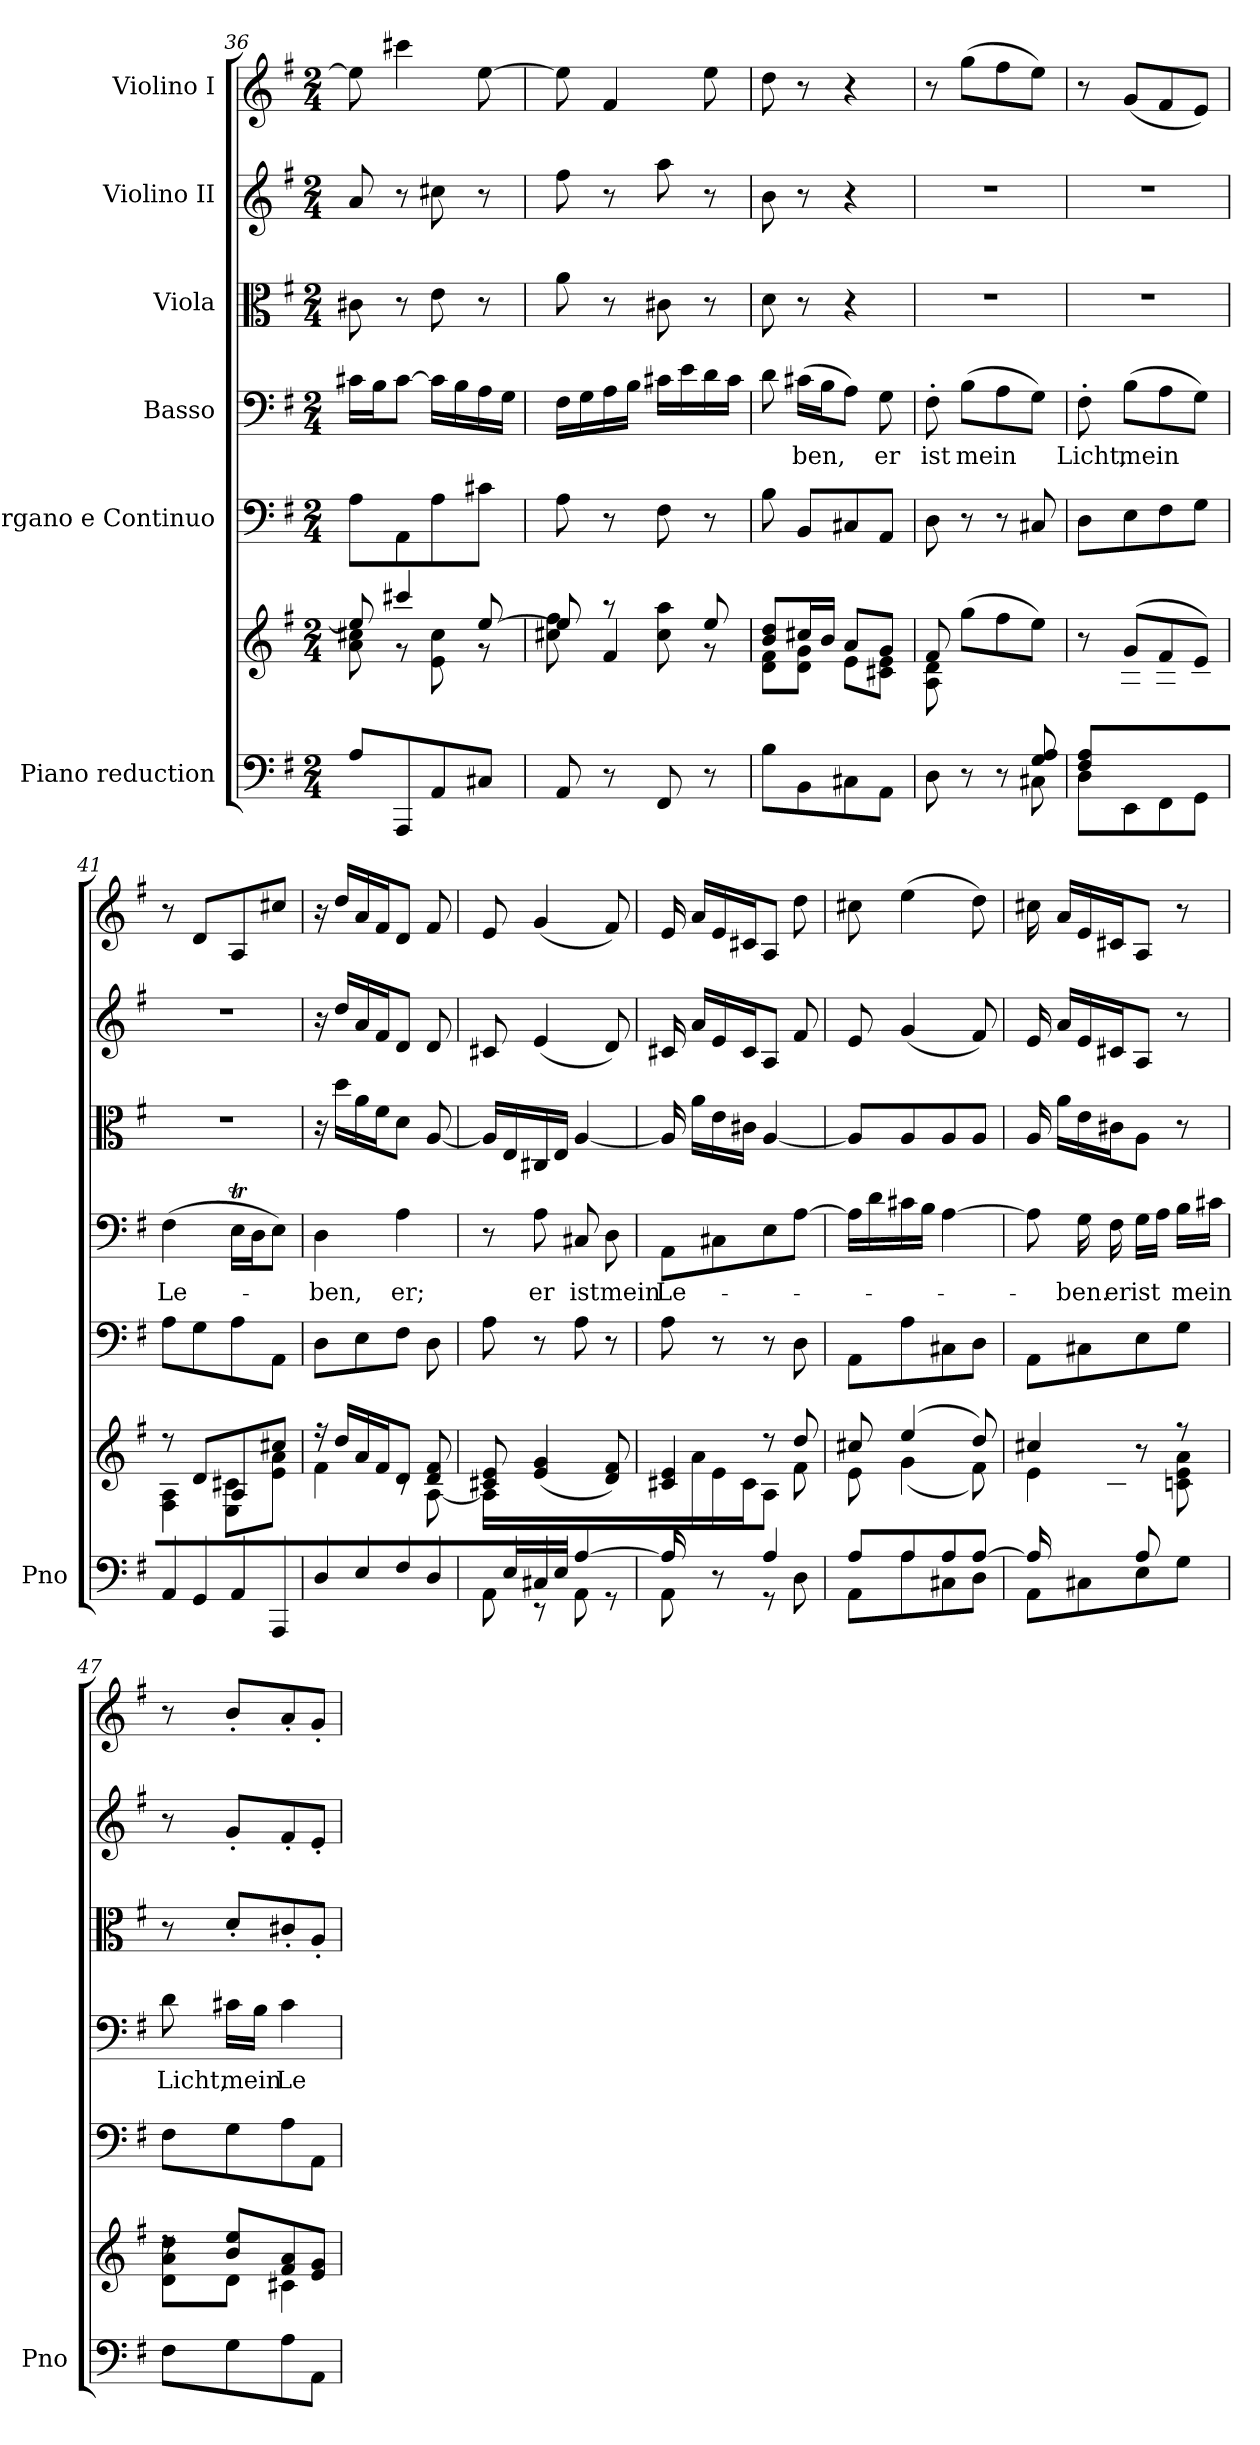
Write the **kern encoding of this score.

**kern	**kern	**kern	**kern	**text	**kern	**kern	**kern
*part6	*part6	*part5	*part4	*part4	*part3	*part2	*part1
*staff7	*staff6	*staff5	*staff4	*staff4	*staff3	*staff2	*staff1
*I"Piano reduction	*	*I"Organo e Continuo	*I"Basso	*	*I"Viola	*I"Violino II	*I"Violino I
*I'Pno	*	*	*	*	*	*	*
*clefF4	*clefG2	*clefF4	*clefF4	*	*clefC3	*clefG2	*clefG2
*k[f#]	*k[f#]	*k[f#]	*k[f#]	*	*k[f#]	*k[f#]	*k[f#]
*M2/4	*M2/4	*M2/4	*M2/4	*	*M2/4	*M2/4	*M2/4
=36	=36	=36	=36	=36	=36	=36	=36
*	*^	*	*	*	*	*	*
8A/L	8ee/]	8a\ 8cc#X\	8A\L	16c#X\LL	.	8c#X\	8a/	8ee\]
.	.	.	.	16B\J	.	.	.	.
8AAA/	4ccc#X/	8r	8AA\	[8c#\J	.	8r	8r	4ccc#X\
8AA/	.	8e\ 8cc#\	8A\	16c#\LL]	.	8e\	8cc#X\	.
.	.	.	.	16B\	.	.	.	.
8C#X/J	[8ee/	8r	8c#X\J	16A\	.	8r	8r	[8ee\
.	.	.	.	16G\JJ	.	.	.	.
=37	=37	=37	=37	=37	=37	=37	=37	=37
8AA/	8ee/]	8cc#X\ 8ff#\	8A\	16F#\LL	.	8a\	8ff#\	8ee\]
.	.	.	.	16G\	.	.	.	.
8r	4f#/	8raa	8r	16A\	.	8r	8r	4f#/
.	.	.	.	16B\JJ	.	.	.	.
8FF#/	.	8cc#\ 8aa\	8F#\	16c#X\LL	.	8c#X\	8aa\	.
.	.	.	.	16e\	.	.	.	.
8r	8ee/	8r	8r	16d\	.	8r	8r	8ee\
.	.	.	.	16c#\JJ	.	.	.	.
=38	=38	=38	=38	=38	=38	=38	=38	=38
8B\L	8b/ 8dd/L	8d\ 8f#\L	8B\	8d\	.	8d\	8b\	8dd\
!	!	!	!	!	!LO:LY:b	!	!	!
8BB\	16cc#X/L	8d\ 8g\J	8BB/L	(>16c#X\LL	-ben,	8r	8r	8r
.	16b/JJ	.	.	16B\J	.	.	.	.
8C#X\	8a/L	8e\L	8C#X/	8A\J)	.	4r	4r	4r
!	!	!	!	!	!LO:LY:b	!	!	!
8AA\J	8g/J	8c#X\ 8e\J	8AA/J	8G\	er	.	.	.
=39	=39	=39	=39	=39	=39	=39	=39	=39
*^	*	*	*	*	*	*	*	*
!	!	!	!	!	!	!LO:LY:b	!	!	!
8ryy	8D\	8f#/	8A\ 8d\	8D\	8F#'\	ist	2r	2r	8r
!	!	!	!	!	!	!LO:LY:b	!	!	!
8r	8ryy	(>8gg\L	4.ryy	8r	(>8B\L	mein	.	.	(>8gg\L
8r	8ryy	8ff#\	.	8r	8A\	.	.	.	8ff#\
8G/ 8A/	8C#X\	8ee\J)	.	8C#X/	8G\J)	.	.	.	8ee\J)
!!LO:LB:g=z
=40	=40	=40	=40	=40	=40	=40	=40	=40	=40
!	!	!	!	!	!	!LO:LY:b	!	!	!
8F#/ 8A/L	8D\L	8r	8ryy	8D\L	8F#'\	Licht,	2r	2r	8r
!	!	!	!	!	!	!LO:LY:b	!	!	!
4.ryy	8EE\	(>8g/L	8G\ 8c#X\	8E\	(>8B\L	mein	.	.	(<8g/L
.	8FF#\	8f#/	8A\ 8d\	8F#\	8A\	.	.	.	8f#/
.	8GG\J	8e/J)	8B\ 8e\J	8G\J	8G\J)	.	.	.	8e/J)
=41	=41	=41	=41	=41	=41	=41	=41	=41	=41
!	!	!	!	!	!	!LO:LY:b	!	!	!
*v	*v	*	*	*	*	*	*	*	*
8AA/L	8r	4F#\ 4A\	8A\L	(>4F#\	Le-	2r	2r	8r
8GG/	8d/L	.	8G\	.	.	.	.	8d/L
8AA/	8A/	8E\ 8c#X\L	8A\	16ET\LL	.	.	.	8A/
.	.	.	.	16D\J	.	.	.	.
8AAA/J	8cc#X/J	8e\ 8a\J	8AA\J	8E\J)	.	.	.	8cc#X/J
=42	=42	=42	=42	=42	=42	=42	=42	=42
!	!	!	!	!	!LO:LY:b	!	!	!
8D\L	16r	4f#\	8D\L	4D\	-ben,	16r	16r	16r
.	16dd/LL	.	.	.	.	16dd\LL	16dd/LL	16dd/LL
8E\	16a/	.	8E\	.	.	16a\	16a/	16a/
.	16f#/J	.	.	.	.	16f#\J	16f#/J	16f#/J
!	!	!	!	!	!LO:LY:b	!	!	!
8F#\	8d/J	8rc	8F#\J	4A\	er;	8d\J	8d/J	8d/J
8D\J	8d/ 8f#/	[8A\	8D\	.	.	[8A/	8d/	8f#/
=43	=43	=43	=43	=43	=43	=43	=43	=43
*^	*	*	*	*	*	*	*	*
16ryy	8AA\	8c#X/ 8e/	16A\LL]	8A\	8r	.	16A/LL]	8c#X/	8e/
16E/	.	.	4..ryy	.	.	.	16E/	.	.
!	!	!	!	!	!	!LO:LY:b	!	!	!
16C#X/	8r	(<4e/ 4g/	.	8r	8A\	er	16C#X/	(<4e/	(<4g/
16E/JJ	.	.	.	.	.	.	16E/JJ	.	.
!	!	!	!	!	!	!LO:LY:b	!	!	!
[4A/	8AA\	.	.	8A\	8C#X/	ist	[4A/	.	.
!	!	!	!	!	!	!LO:LY:b	!	!	!
.	8r	8d/ 8f#/)	.	8r	8D\	mein	.	8d/)	8f#/)
=44	=44	=44	=44	=44	=44	=44	=44	=44	=44
*	*^	*	*	*	*	*	*	*	*
!	!	!	!	!	!	!	!LO:LY:b	!	!	!
16A/LL]	4ryy	8AA\	4c#X/ 4e/	16ryy	8A\	8AA\L	Le-	16A/]	16c#X/	16e/
4..ryy	.	.	.	16a\	.	.	.	16a\LL	16a/LL	16a/LL
.	.	8r	.	16e\	8r	8C#X\	.	16e\	16e/	16e/
.	.	.	.	16c#\J	.	.	.	16c#X\JJ	16c#/J	16c#X/J
.	4A/	8r	8r	8A\J	8r	8E\	.	[4A/	8A/J	8A/J
.	.	8D\	8dd/	8f#\	8D\	[8A\J	.	.	8f#/	8dd\
*	*v	*v	*	*	*	*	*	*	*	*
=45	=45	=45	=45	=45	=45	=45	=45	=45	=45
8A/L	8AA\L	8cc#X/	8e\	8AA\L	16A\LL]	.	8A/L]	8e/	8cc#X\
.	.	.	.	.	16d\	.	.	.	.
8A/	8A\	(>4ee/	(<4g\	8A\	16c#X\	.	8A/	(<4g/	(>4ee\
.	.	.	.	.	16B\JJ	.	.	.	.
8A/	8C#X\	.	.	8C#X\	[4A\	.	8A/	.	.
[8A/J	8D\J	8dd/)	8f#\)	8D\J	.	.	8A/J	8f#/)	8dd\)
=46	=46	=46	=46	=46	=46	=46	=46	=46	=46
*	*	*	*^	*	*	*	*	*	*
16A/LL]	8AA\L	4cc#X/	4e\	16ryy	8AA\L	8A\]	.	16A/	16e/	16cc#X\
8.ryy	.	.	.	16a\	.	.	.	16a\LL	16a/LL	16a/LL
!	!	!	!	!	!	!	!LO:LY:b	!	!	!
.	8C#X\	.	.	16e\	8C#X\	16G\	-ben.	16e\	16e/	16e/
!	!	!	!	!	!	!	!LO:LY:b	!	!	!
.	.	.	.	16c#X\J	.	16F#\	er	16c#X\J	16c#X/J	16c#X/J
!	!	!	!	!	!	!	!LO:LY:b	!	!	!
8A/J	8E\	8r	8ryy	4ryy	8E\	16G\LL	ist	8A\J	8A/J	8A/J
.	.	.	.	.	.	16A\JJ	.	.	.	.
!	!	!	!	!	!	!	!LO:LY:b	!	!	!
8ryy	8G\J	8r	8c\ 8e\ 8a\	.	8G\J	16B\LL	mein	8r	8r	8r
.	.	.	.	.	.	16c#X\JJ	.	.	.	.
*v	*v	*	*	*	*	*	*	*	*	*
*	*	*v	*v	*	*	*	*	*	*
!!LO:PB:g=z
=47	=47	=47	=47	=47	=47	=47	=47	=47
!	!	!	!	!	!LO:LY:b	!	!	!
8F#\L	8rdd	8d\ 8a\ 8dd\L	8F#\L	8d\	Licht,	8r	8r	8r
!	!	!	!	!	!LO:LY:b	!	!	!
8G\	8b/ 8ee/L	8d\J	8G\	16c#X\LL	mein	8d'/L	8g'/L	8b'/L
.	.	.	.	16B\JJ	.	.	.	.
!	!	!	!	!	!LO:LY:b	!	!	!
8A\	8f#/ 8a/	4c#X\	8A\	4c#\	Le-	8c#X'/	8f#'/	8a'/
8AA\J	8e/ 8g/J	.	8AA\J	.	.	8A'/J	8e'/J	8g'/J
*	*v	*v	*	*	*	*	*	*
=	=	=	=	=	=	=	=
*-	*-	*-	*-	*-	*-	*-	*-
